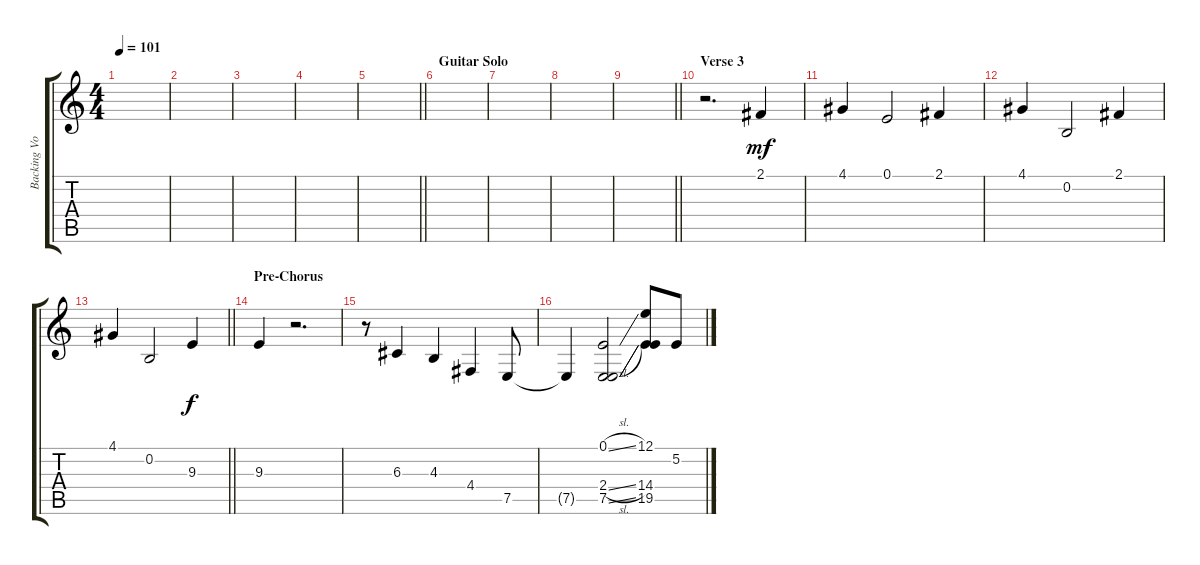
\track ("Backing Vocal (Mike)" "Backing Vo") {instrument pad7halo}
\staff {score tabs}
\tuning (E4 B3 G3 D3 A2 E2) {hide}
\ts (4 4)
\tempo 101
\clef g2
\ks c
|
|
|
|
\barLineRight lightlight
|
\section ("" "Guitar Solo")
|
|
|
\barLineRight lightlight
|
\section ("" "Verse 3")
r.2{d} 2.1.4{dy mf} |
4.1.4 0.1.2 2.1.4 |
4.1.4 0.2.2 2.1.4 |
\barLineRight lightlight
4.1.4 0.2.2 9.3.4{dy f} |
\section ("" "Pre-Chorus")
9.3.4 r.2{d} |
r.8 6.3.4 4.3.4 4.4.4 7.5.8 |
7.5{t}.4 (0.1{sl} 2.4{sl} 7.5{sl}).2 (12.1 14.4 19.5).8 5.2.8
